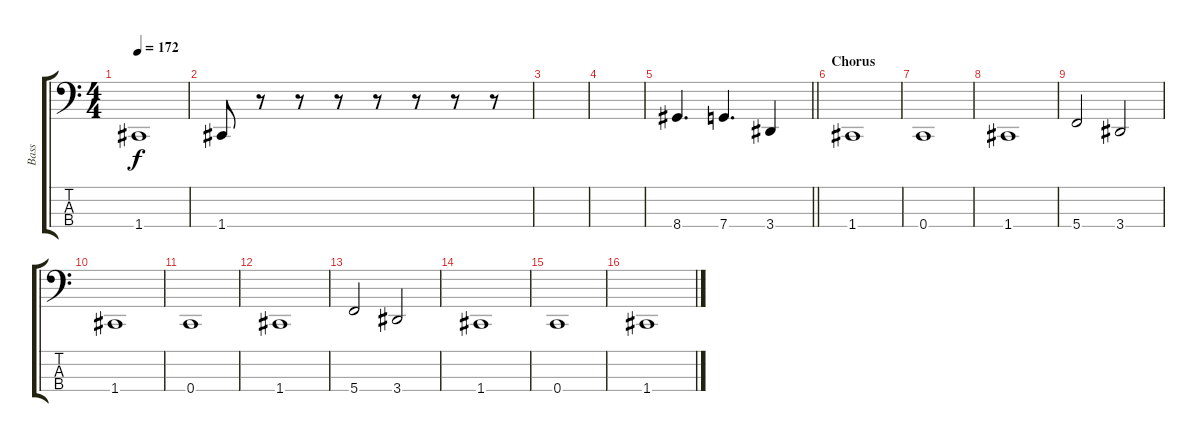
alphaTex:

\track ("Bass" "Bass") {instrument electricbasspick}
\staff {score tabs}
\tuning (F2 C2 G1 C1) {hide}
\ts (4 4)
\tempo 172
\clef f4
\ks c
1.4{t}.1{dy f} |
1.4.8 r.8 r.8 r.8 r.8 r.8 r.8 r.8 |
|
|
\barLineRight lightlight
8.4.4{d} 7.4.4{d} 3.4.4 |
\section ("" "Chorus")
1.4.1 |
0.4.1 |
1.4.1 |
5.4.2 3.4.2 |
1.4.1 |
0.4.1 |
1.4.1 |
5.4.2 3.4.2 |
1.4.1 |
0.4.1 |
1.4.1
